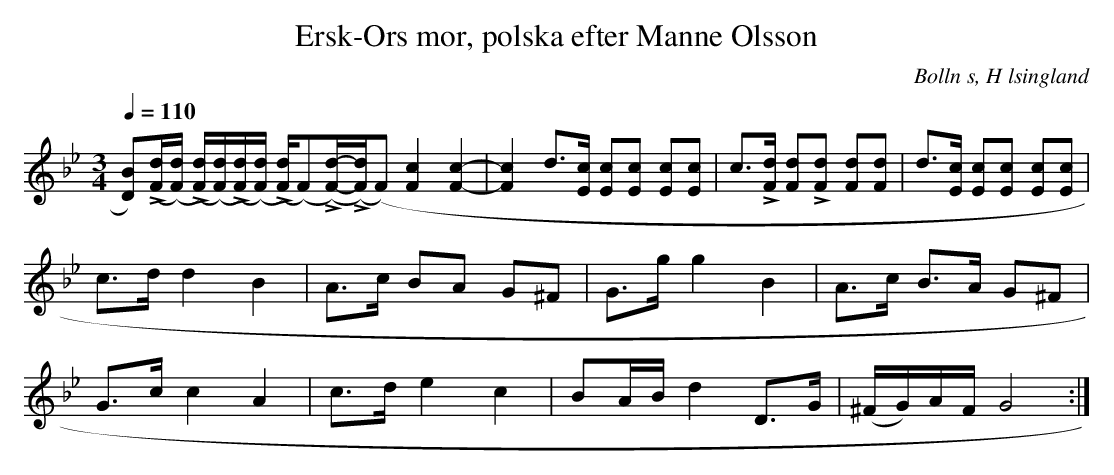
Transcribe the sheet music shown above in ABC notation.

X:1
T: Ersk-Ors mor, polska efter Manne Olsson
O:Bolln s, H lsingland
M:3/4
L:1/8
Q:1/4=110
K:Gm
[D B])(L[F/d/]([F/d/]) (L[F/d/])([F/d/])(L[F/d/])([F/d/]) (L[F/d/])(F)(L[F/d/])-(L[F/d/])(F)[F2 c2][F2 c2]-|[F2 c2] d>[Ec] [Ec][Ec] [Ec][Ec] | \
c>L[Fd] [Fd]L[Fd] [Fd][Fd] | d>[Ec] [Ec][Ec] [Ec][Ec] |
c>d    d2       B2           | A>c    BA       G^F       | G>g    g2 B2     | A>c         B>A G^F  |
G>c    c2       A2           | c>d    e2       c2        | BA/B/  d2 D>G   | (^F/G/)A/F/ G4      :|
